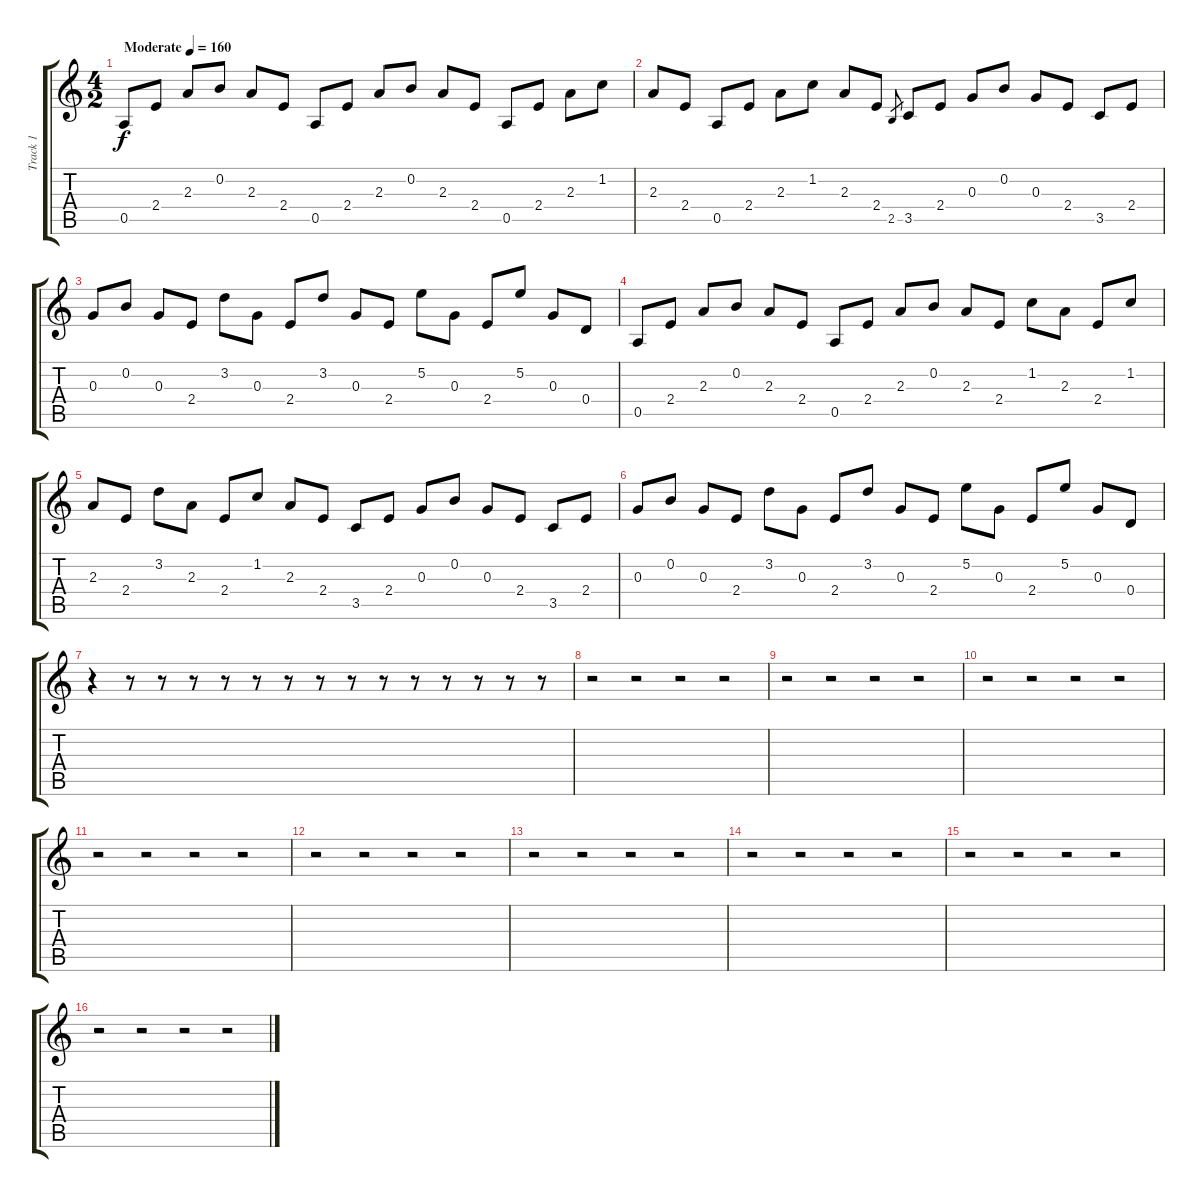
\track ("Track 1" "Track 1") {instrument acousticguitarsteel}
\staff {score tabs}
\tuning (E4 B3 G3 D3 A2 E2) {hide}
\ts (4 2)
\tempo (160 "Moderate")
\clef g2
\ks c
0.5.8{dy f instrument acousticguitarsteel} 2.4.8 2.3.8 0.2.8 2.3.8 2.4.8 0.5.8 2.4.8 2.3.8 0.2.8 2.3.8 2.4.8 0.5.8 2.4.8 2.3.8 1.2.8 |
2.3.8 2.4.8 0.5.8 2.4.8 2.3.8 1.2.8 2.3.8 2.4.8 2.5.8{gr} 3.5.8 2.4.8 0.3.8 0.2.8 0.3.8 2.4.8 3.5.8 2.4.8 |
0.3.8 0.2.8 0.3.8 2.4.8 3.2.8 0.3.8 2.4.8 3.2.8 0.3.8 2.4.8 5.2.8 0.3.8 2.4.8 5.2.8 0.3.8 0.4.8 |
0.5.8 2.4.8 2.3.8 0.2.8 2.3.8 2.4.8 0.5.8 2.4.8 2.3.8 0.2.8 2.3.8 2.4.8 1.2.8 2.3.8 2.4.8 1.2.8 |
2.3.8 2.4.8 3.2.8 2.3.8 2.4.8 1.2.8 2.3.8 2.4.8 3.5.8 2.4.8 0.3.8 0.2.8 0.3.8 2.4.8 3.5.8 2.4.8 |
0.3.8 0.2.8 0.3.8 2.4.8 3.2.8 0.3.8 2.4.8 3.2.8 0.3.8 2.4.8 5.2.8 0.3.8 2.4.8 5.2.8 0.3.8 0.4.8 |
r.4 r.8 r.8 r.8 r.8 r.8 r.8 r.8 r.8 r.8 r.8 r.8 r.8 r.8 r.8 |
r.2 r.2 r.2 r.2 |
r.2 r.2 r.2 r.2 |
r.2 r.2 r.2 r.2 |
r.2 r.2 r.2 r.2 |
r.2 r.2 r.2 r.2 |
r.2 r.2 r.2 r.2 |
r.2 r.2 r.2 r.2 |
r.2 r.2 r.2 r.2 |
r.2 r.2 r.2 r.2
